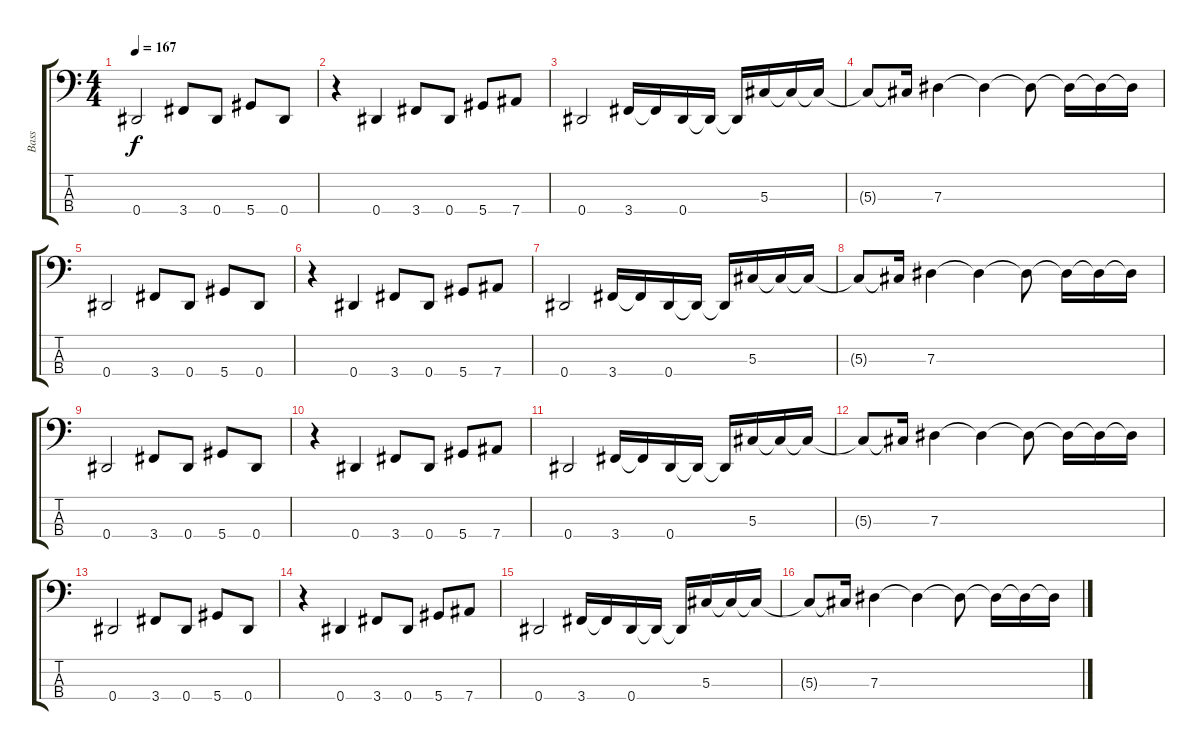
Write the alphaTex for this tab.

\track ("Bass" "Bass") {instrument electricbasspick}
\staff {score tabs}
\tuning (Gb2 Db2 Ab1 Eb1) {hide}
\ts (4 4)
\tempo 167
\clef f4
\ks c
0.4.2{dy f} 3.4.8 0.4.8 5.4.8 0.4.8 |
r.4 0.4.4 3.4.8 0.4.8 5.4.8 7.4.8 |
0.4.2 3.4.16 3.4{t}.16 0.4.16 0.4{t}.16 0.4{t}.16 5.3.16 5.3{t}.16 5.3{t}.16 |
5.3{t}.8 5.3{t}.16 7.3.4 7.3{t}.4 7.3{t}.8 7.3{t}.16 7.3{t}.16 7.3{t}.16 |
0.4.2 3.4.8 0.4.8 5.4.8 0.4.8 |
r.4 0.4.4 3.4.8 0.4.8 5.4.8 7.4.8 |
0.4.2 3.4.16 3.4{t}.16 0.4.16 0.4{t}.16 0.4{t}.16 5.3.16 5.3{t}.16 5.3{t}.16 |
5.3{t}.8 5.3{t}.16 7.3.4 7.3{t}.4 7.3{t}.8 7.3{t}.16 7.3{t}.16 7.3{t}.16 |
0.4.2 3.4.8 0.4.8 5.4.8 0.4.8 |
r.4 0.4.4 3.4.8 0.4.8 5.4.8 7.4.8 |
0.4.2 3.4.16 3.4{t}.16 0.4.16 0.4{t}.16 0.4{t}.16 5.3.16 5.3{t}.16 5.3{t}.16 |
5.3{t}.8 5.3{t}.16 7.3.4 7.3{t}.4 7.3{t}.8 7.3{t}.16 7.3{t}.16 7.3{t}.16 |
0.4.2 3.4.8 0.4.8 5.4.8 0.4.8 |
r.4 0.4.4 3.4.8 0.4.8 5.4.8 7.4.8 |
0.4.2 3.4.16 3.4{t}.16 0.4.16 0.4{t}.16 0.4{t}.16 5.3.16 5.3{t}.16 5.3{t}.16 |
5.3{t}.8 5.3{t}.16 7.3.4 7.3{t}.4 7.3{t}.8 7.3{t}.16 7.3{t}.16 7.3{t}.16
